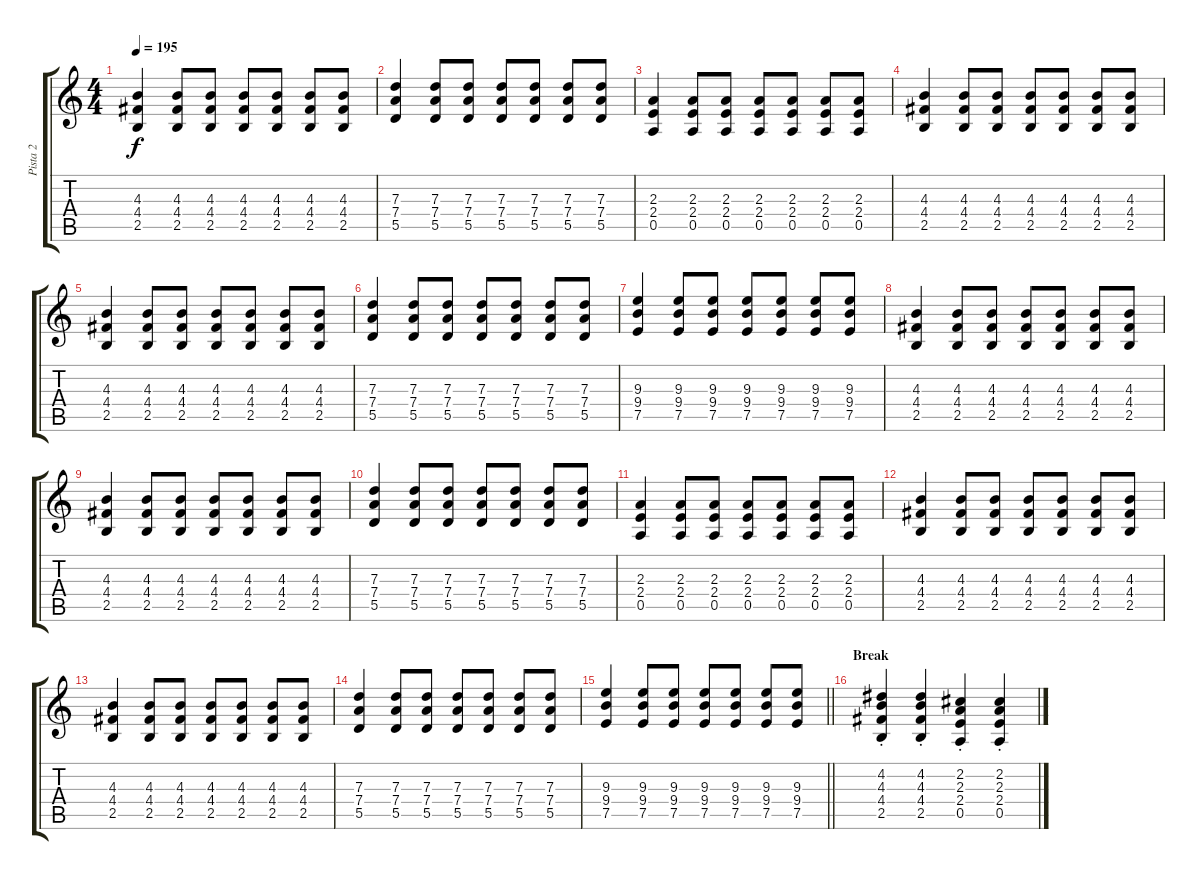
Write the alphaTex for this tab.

\track ("Pista 2" "Pista 2") {instrument overdrivenguitar}
\staff {score tabs}
\tuning (E4 B3 G3 D3 A2 E2) {hide}
\ts (4 4)
\tempo 195
\clef g2
\ks c
(4.3 4.4 2.5).4{dy f} (4.3 4.4 2.5).8 (4.3 4.4 2.5).8 (4.3 4.4 2.5).8 (4.3 4.4 2.5).8 (4.3 4.4 2.5).8 (4.3 4.4 2.5).8 |
(7.3 7.4 5.5).4 (7.3 7.4 5.5).8 (7.3 7.4 5.5).8 (7.3 7.4 5.5).8 (7.3 7.4 5.5).8 (7.3 7.4 5.5).8 (7.3 7.4 5.5).8 |
(2.3 2.4 0.5).4 (2.3 2.4 0.5).8 (2.3 2.4 0.5).8 (2.3 2.4 0.5).8 (2.3 2.4 0.5).8 (2.3 2.4 0.5).8 (2.3 2.4 0.5).8 |
(4.3 4.4 2.5).4 (4.3 4.4 2.5).8 (4.3 4.4 2.5).8 (4.3 4.4 2.5).8 (4.3 4.4 2.5).8 (4.3 4.4 2.5).8 (4.3 4.4 2.5).8 |
(4.3 4.4 2.5).4 (4.3 4.4 2.5).8 (4.3 4.4 2.5).8 (4.3 4.4 2.5).8 (4.3 4.4 2.5).8 (4.3 4.4 2.5).8 (4.3 4.4 2.5).8 |
(7.3 7.4 5.5).4 (7.3 7.4 5.5).8 (7.3 7.4 5.5).8 (7.3 7.4 5.5).8 (7.3 7.4 5.5).8 (7.3 7.4 5.5).8 (7.3 7.4 5.5).8 |
(9.3 9.4 7.5).4 (9.3 9.4 7.5).8 (9.3 9.4 7.5).8 (9.3 9.4 7.5).8 (9.3 9.4 7.5).8 (9.3 9.4 7.5).8 (9.3 9.4 7.5).8 |
(4.3 4.4 2.5).4 (4.3 4.4 2.5).8 (4.3 4.4 2.5).8 (4.3 4.4 2.5).8 (4.3 4.4 2.5).8 (4.3 4.4 2.5).8 (4.3 4.4 2.5).8 |
(4.3 4.4 2.5).4 (4.3 4.4 2.5).8 (4.3 4.4 2.5).8 (4.3 4.4 2.5).8 (4.3 4.4 2.5).8 (4.3 4.4 2.5).8 (4.3 4.4 2.5).8 |
(7.3 7.4 5.5).4 (7.3 7.4 5.5).8 (7.3 7.4 5.5).8 (7.3 7.4 5.5).8 (7.3 7.4 5.5).8 (7.3 7.4 5.5).8 (7.3 7.4 5.5).8 |
(2.3 2.4 0.5).4 (2.3 2.4 0.5).8 (2.3 2.4 0.5).8 (2.3 2.4 0.5).8 (2.3 2.4 0.5).8 (2.3 2.4 0.5).8 (2.3 2.4 0.5).8 |
(4.3 4.4 2.5).4 (4.3 4.4 2.5).8 (4.3 4.4 2.5).8 (4.3 4.4 2.5).8 (4.3 4.4 2.5).8 (4.3 4.4 2.5).8 (4.3 4.4 2.5).8 |
(4.3 4.4 2.5).4 (4.3 4.4 2.5).8 (4.3 4.4 2.5).8 (4.3 4.4 2.5).8 (4.3 4.4 2.5).8 (4.3 4.4 2.5).8 (4.3 4.4 2.5).8 |
(7.3 7.4 5.5).4 (7.3 7.4 5.5).8 (7.3 7.4 5.5).8 (7.3 7.4 5.5).8 (7.3 7.4 5.5).8 (7.3 7.4 5.5).8 (7.3 7.4 5.5).8 |
\barLineRight lightlight
(9.3 9.4 7.5).4 (9.3 9.4 7.5).8 (9.3 9.4 7.5).8 (9.3 9.4 7.5).8 (9.3 9.4 7.5).8 (9.3 9.4 7.5).8 (9.3 9.4 7.5).8 |
\section ("" "Break")
(4.2{st} 4.3{st} 4.4{st} 2.5{st}).4{instrument electricguitarclean} (4.2{st} 4.3{st} 4.4{st} 2.5{st}).4 (2.2{st} 2.3{st} 2.4{st} 0.5{st}).4 (2.2{st} 2.3{st} 2.4{st} 0.5{st}).4
